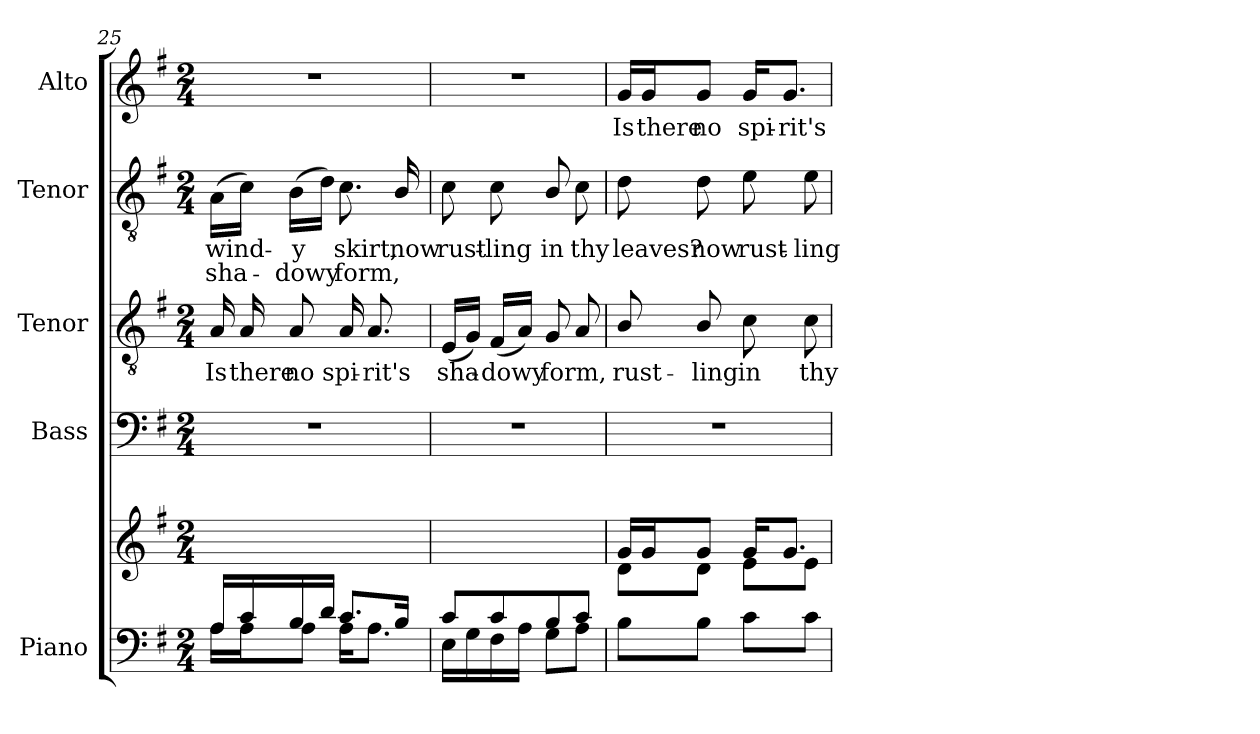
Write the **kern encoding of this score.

**kern	**kern	**kern	**kern	**text	**kern	**text	**text	**kern	**text
*part5	*part5	*part4	*part3	*part3	*part2	*part2	*part2	*part1	*part1
*staff6	*staff5	*staff4	*staff3	*staff3	*staff2	*staff2	*staff2	*staff1	*staff1
*I"Piano	*	*I"Bass	*I"Tenor	*	*I"Tenor	*	*	*I"Alto	*
*I'Pno.	*	*I'B.	*I'T.	*	*I'T.	*	*	*I'A.	*
*clefF4	*clefG2	*clefF4	*clefGv2	*	*clefGv2	*	*	*clefG2	*
*	*	*	*ITrd7c12	*	*ITrd7c12	*	*	*	*
*k[f#]	*k[f#]	*k[f#]	*k[f#]	*	*k[f#]	*	*	*k[f#]	*
*G:	*G:	*G:	*G:	*	*G:	*	*	*G:	*
*M2/4	*M2/4	*M2/4	*M2/4	*	*M2/4	*	*	*M2/4	*
=25	=25	=25	=25	=25	=25	=25	=25	=25	=25
*^	*	*	*	*	*	*	*	*	*
!	!	!LO:N:vis=1	!LO:N:vis=1	!	!	!	!	!	!	!
!	!	!	!	!	!LO:LY:b:color=#000000	!	!	!	!	!
!	!	!	!	!	!	!	!LO:LY:b:color=#000000	!LO:LY:b:color=#000000	!LO:N:vis=1	!
16Ai/LL	16Ai\LL	2ryy	2r	16AAi/	Is	(16AAi\LL	wind-	sha-	2r	.
!	!	!	!	!	!LO:LY:b:color=#000000	!	!	!	!	!
16ci/	16Ai\J	.	.	16AAi/	there	16Ci\JJ)	.	.	.	.
!	!	!	!	!	!LO:LY:b:color=#000000	!	!	!	!	!
!	!	!	!	!	!	!	!LO:LY:b:color=#000000	!LO:LY:b:color=#000000	!	!
16Bi/	8Ai\J	.	.	8AAi/	no	(16BBi\LL	-y	-dowy	.	.
16di/JJ	.	.	.	.	.	16Di\JJ)	.	.	.	.
!	!	!	!	!	!LO:LY:b:color=#000000	!	!	!	!	!
!	!	!	!	!	!	!	!LO:LY:b:color=#000000	!LO:LY:b:color=#000000	!	!
8.ci/L	16Ai\KL	.	.	16AAi/	spi-	8.Ci\	skirt,	form,	.	.
!	!	!	!	!	!LO:LY:b:color=#000000	!	!	!	!	!
.	8.Ai\J	.	.	8.AAi/	-rit's	.	.	.	.	.
!	!	!	!	!	!	!	!LO:LY:b:color=#000000	!	!	!
16Bi/Jk	.	.	.	.	.	16BBi/	now	.	.	.
=26	=26	=26	=26	=26	=26	=26	=26	=26	=26	=26
!	!	!LO:N:vis=1	!LO:N:vis=1	!	!	!	!	!	!	!
!	!	!	!	!	!LO:LY:b:color=#000000	!	!	!	!	!
!	!	!	!	!	!	!	!LO:LY:b:color=#000000	!	!LO:N:vis=1	!
8ci/L	16Ei\LL	2ryy	2r	(16EEi/LL	sha-	8Ci\	rust-	.	2r	.
.	16Gi\	.	.	16GGi/JJ)	.	.	.	.	.	.
!	!	!	!	!	!LO:LY:b:color=#000000	!	!	!	!	!
!	!	!	!	!	!	!	!LO:LY:b:color=#000000	!	!	!
8ci/	16F#i\	.	.	(16FF#i/LL	-dowy	8Ci\	-ling	.	.	.
.	16Ai\JJ	.	.	16AAi/JJ)	.	.	.	.	.	.
!	!	!	!	!	!LO:LY:b:color=#000000	!	!	!	!	!
!	!	!	!	!	!	!	!LO:LY:b:color=#000000	!	!	!
8Bi/	8Gi\L	.	.	8GGi/	form,	8BBi/	in	.	.	.
!	!	!	!	!	!	!	!LO:LY:b:color=#000000	!	!	!
8ci/J	8Ai\J	.	.	8AAi/	.	8Ci\	thy	.	.	.
=27	=27	=27	=27	=27	=27	=27	=27	=27	=27	=27
*	*	*^	*	*	*	*	*	*	*	*
!	!	!	!	!LO:N:vis=1	!	!	!	!	!	!	!
*v	*v	*	*	*	*	*	*	*	*	*	*
*^	*	*	*	*	*	*	*	*	*	*
!	!	!	!	!	!	!LO:LY:b:color=#000000	!	!	!	!	!
*v	*v	*	*	*	*	*	*	*	*	*	*
*^	*	*	*	*	*	*	*	*	*	*
!	!	!	!	!	!	!	!	!LO:LY:b:color=#000000	!	!	!
*v	*v	*	*	*	*	*	*	*	*	*	*
*^	*	*	*	*	*	*	*	*	*	*
!	!	!	!	!	!	!	!	!	!	!	!LO:LY:b:color=#000000
*v	*v	*	*	*	*	*	*	*	*	*	*
8Bi\L	16gi/LL	8di\L	2r	8BBi/	rust-	8Di\	leaves?	.	16gi/LL	Is
!	!	!	!	!	!	!	!	!	!	!LO:LY:b:color=#000000
.	16gi/J	.	.	.	.	.	.	.	16gi/J	there
!	!	!	!	!	!LO:LY:b:color=#000000	!	!	!	!	!
!	!	!	!	!	!	!	!LO:LY:b:color=#000000	!	!	!
!	!	!	!	!	!	!	!	!	!	!LO:LY:b:color=#000000
8Bi\J	8gi/J	8di\J	.	8BBi/	-ling	8Di\	now	.	8gi/J	no
!	!	!	!	!	!LO:LY:b:color=#000000	!	!	!	!	!
!	!	!	!	!	!	!	!LO:LY:b:color=#000000	!	!	!
!	!	!	!	!	!	!	!	!	!	!LO:LY:b:color=#000000
8ci\L	16gi/KL	8ei\L	.	8Ci\	in	8Ei\	rust-	.	16gi/KL	spi-
!	!	!	!	!	!	!	!	!	!	!LO:LY:b:color=#000000
.	8.gi/J	.	.	.	.	.	.	.	8.gi/J	-rit's
!	!	!	!	!	!LO:LY:b:color=#000000	!	!	!	!	!
!	!	!	!	!	!	!	!LO:LY:b:color=#000000	!	!	!
8ci\J	.	8ei\J	.	8Ci\	thy	8Ei\	-ling	.	.	.
*	*v	*v	*	*	*	*	*	*	*	*
=	=	=	=	=	=	=	=	=	=
*-	*-	*-	*-	*-	*-	*-	*-	*-	*-
